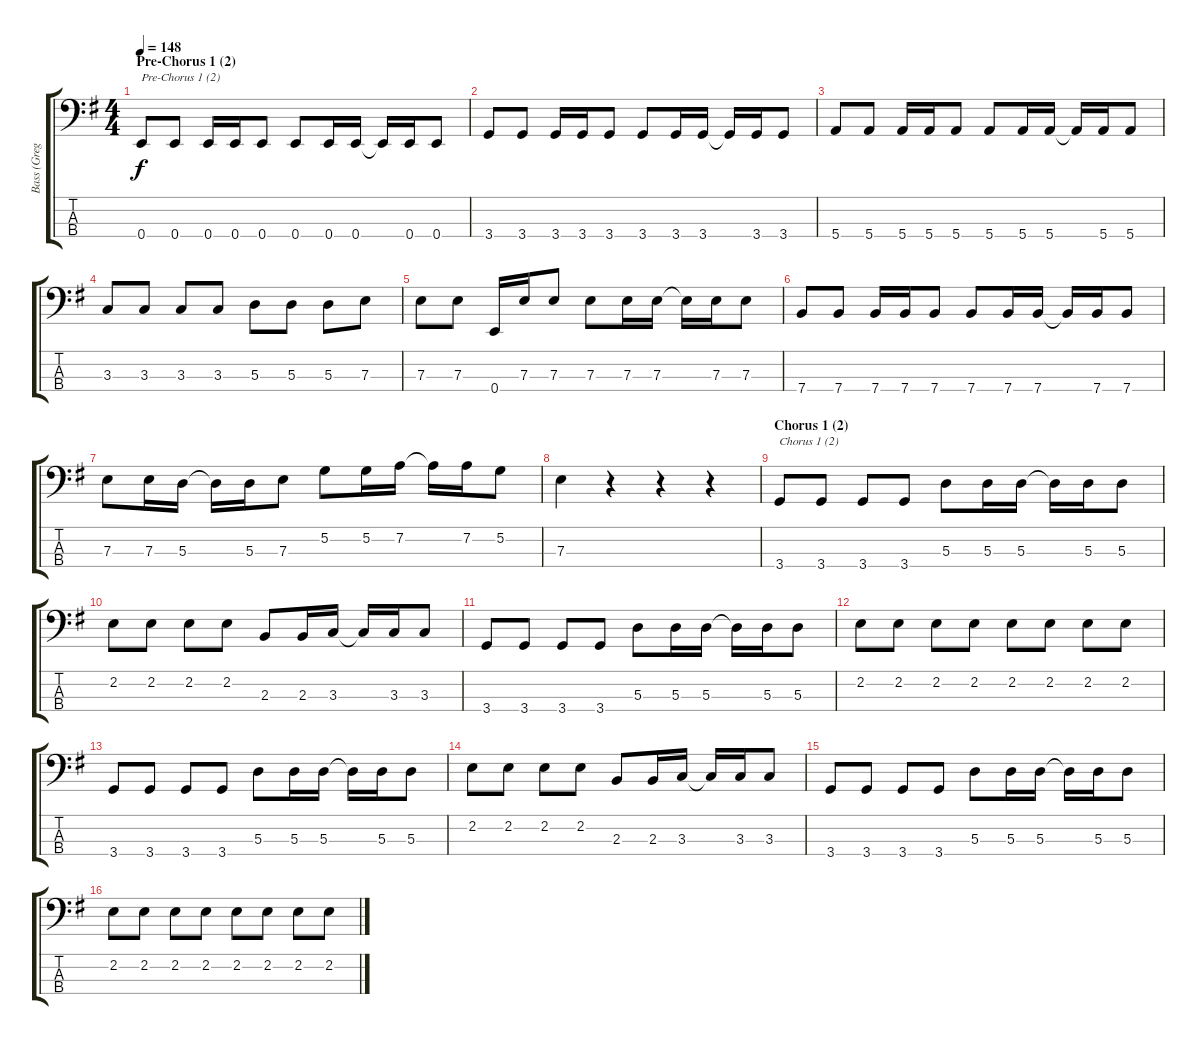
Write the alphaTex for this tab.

\track ("Bass (Greg K)" "Bass (Greg") {instrument electricbassfinger}
\staff {score tabs}
\tuning (G2 D2 A1 E1) {hide}
\ts (4 4)
\section ("" "Pre-Chorus 1 (2)")
\tempo 148
\clef f4
\ks g
0.4.8{txt "Pre-Chorus 1 (2)" dy f} 0.4.8 0.4.16 0.4.16 0.4.8 0.4.8 0.4.16 0.4.16 0.4{t}.16 0.4.16 0.4.8 |
3.4.8 3.4.8 3.4.16 3.4.16 3.4.8 3.4.8 3.4.16 3.4.16 3.4{t}.16 3.4.16 3.4.8 |
5.4.8 5.4.8 5.4.16 5.4.16 5.4.8 5.4.8 5.4.16 5.4.16 5.4{t}.16 5.4.16 5.4.8 |
3.3.8 3.3.8 3.3.8 3.3.8 5.3.8 5.3.8 5.3.8 7.3.8 |
7.3.8 7.3.8 0.4.16 7.3.16 7.3.8 7.3.8 7.3.16 7.3.16 7.3{t}.16 7.3.16 7.3.8 |
7.4.8 7.4.8 7.4.16 7.4.16 7.4.8 7.4.8 7.4.16 7.4.16 7.4{t}.16 7.4.16 7.4.8 |
7.3.8 7.3.16 5.3.16 5.3{t}.16 5.3.16 7.3.8 5.2.8 5.2.16 7.2.16 7.2{t}.16 7.2.16 5.2.8 |
7.3.4 r.4 r.4 r.4 |
\section ("" "Chorus 1 (2)")
3.4.8{txt "Chorus 1 (2)"} 3.4.8 3.4.8 3.4.8 5.3.8 5.3.16 5.3.16 5.3{t}.16 5.3.16 5.3.8 |
2.2.8 2.2.8 2.2.8 2.2.8 2.3.8 2.3.16 3.3.16 3.3{t}.16 3.3.16 3.3.8 |
3.4.8 3.4.8 3.4.8 3.4.8 5.3.8 5.3.16 5.3.16 5.3{t}.16 5.3.16 5.3.8 |
2.2.8 2.2.8 2.2.8 2.2.8 2.2.8 2.2.8 2.2.8 2.2.8 |
3.4.8 3.4.8 3.4.8 3.4.8 5.3.8 5.3.16 5.3.16 5.3{t}.16 5.3.16 5.3.8 |
2.2.8 2.2.8 2.2.8 2.2.8 2.3.8 2.3.16 3.3.16 3.3{t}.16 3.3.16 3.3.8 |
3.4.8 3.4.8 3.4.8 3.4.8 5.3.8 5.3.16 5.3.16 5.3{t}.16 5.3.16 5.3.8 |
2.2.8 2.2.8 2.2.8 2.2.8 2.2.8 2.2.8 2.2.8 2.2.8
